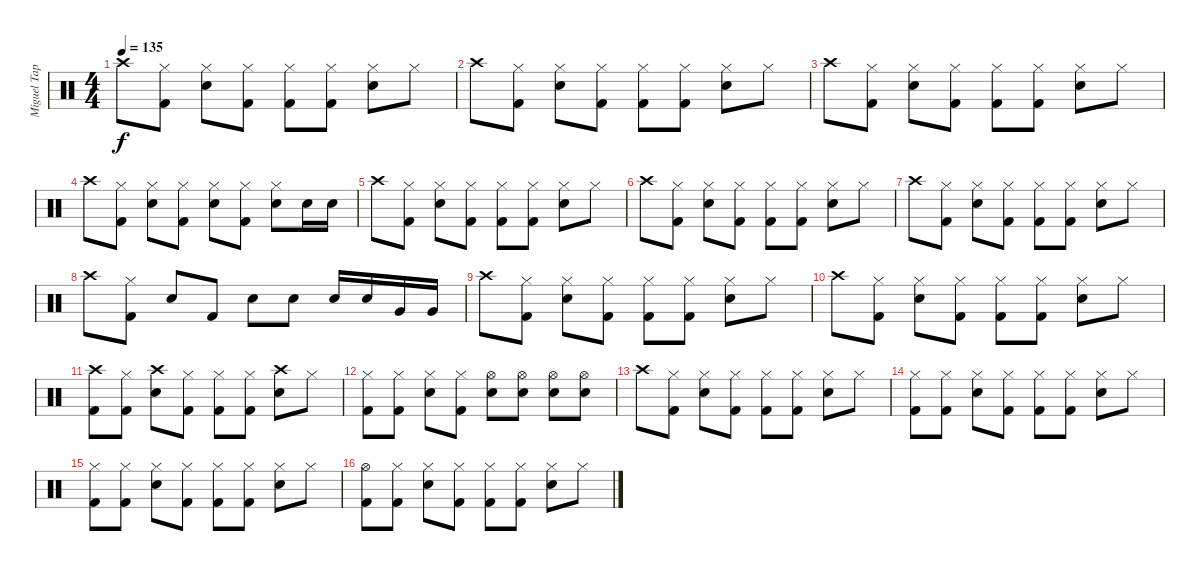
\track ("Miguel Tapia" "Miguel Tap") {instrument percussion}
\staff {score}
\articulation defaults
\ts (4 4)
\tempo 135
\clef neutral
\ks c "Crash high (hit)".8{dy f}
("Hi-Hat (closed)" "Kick (hit) 2").8 ("Hi-Hat (closed)" "Snare (hit) 2").8 ("Hi-Hat (closed)" "Kick (hit) 2").8 ("Hi-Hat (closed)" "Kick (hit) 2").8 ("Hi-Hat (closed)" "Kick (hit) 2").8 ("Hi-Hat (closed)" "Snare (hit) 2").8 "Hi-Hat (closed)".8 |
"Crash high (hit)".8 ("Hi-Hat (closed)" "Kick (hit) 2").8 ("Hi-Hat (closed)" "Snare (hit) 2").8 ("Hi-Hat (closed)" "Kick (hit) 2").8 ("Hi-Hat (closed)" "Kick (hit) 2").8 ("Hi-Hat (closed)" "Kick (hit) 2").8 ("Hi-Hat (closed)" "Snare (hit) 2").8 "Hi-Hat (closed)".8 |
"Crash high (hit)".8 ("Hi-Hat (closed)" "Kick (hit) 2").8 ("Hi-Hat (closed)" "Snare (hit) 2").8 ("Hi-Hat (closed)" "Kick (hit) 2").8 ("Hi-Hat (closed)" "Kick (hit) 2").8 ("Hi-Hat (closed)" "Kick (hit) 2").8 ("Hi-Hat (closed)" "Snare (hit) 2").8 "Hi-Hat (closed)".8 |
"Crash high (hit)".8 ("Hi-Hat (closed)" "Kick (hit) 2").8 ("Hi-Hat (closed)" "Snare (hit) 2").8 ("Hi-Hat (closed)" "Kick (hit) 2").8 ("Hi-Hat (closed)" "Snare (hit) 2").8 ("Hi-Hat (closed)" "Kick (hit) 2").8 ("Hi-Hat (closed)" "Snare (hit) 2").8 "Snare (hit) 2".16 "Snare (hit) 2".16 |
"Crash high (hit)".8 ("Hi-Hat (closed)" "Kick (hit) 2").8 ("Hi-Hat (closed)" "Snare (hit) 2").8 ("Hi-Hat (closed)" "Kick (hit) 2").8 ("Hi-Hat (closed)" "Kick (hit) 2").8 ("Hi-Hat (closed)" "Kick (hit) 2").8 ("Hi-Hat (closed)" "Snare (hit) 2").8 "Hi-Hat (closed)".8 |
"Crash high (hit)".8 ("Hi-Hat (closed)" "Kick (hit) 2").8 ("Hi-Hat (closed)" "Snare (hit) 2").8 ("Hi-Hat (closed)" "Kick (hit) 2").8 ("Hi-Hat (closed)" "Kick (hit) 2").8 ("Hi-Hat (closed)" "Kick (hit) 2").8 ("Hi-Hat (closed)" "Snare (hit) 2").8 "Hi-Hat (closed)".8 |
"Crash high (hit)".8 ("Hi-Hat (closed)" "Kick (hit) 2").8 ("Hi-Hat (closed)" "Snare (hit) 2").8 ("Hi-Hat (closed)" "Kick (hit) 2").8 ("Hi-Hat (closed)" "Kick (hit) 2").8 ("Hi-Hat (closed)" "Kick (hit) 2").8 ("Hi-Hat (closed)" "Snare (hit) 2").8 "Hi-Hat (closed)".8 |
"Crash high (hit)".8 ("Hi-Hat (closed)" "Kick (hit) 2").8 "Snare (hit) 2".8 "Kick (hit) 2".8 "Snare (hit) 2".8 "Snare (hit) 2".8 "Snare (hit) 2".16 "Snare (hit) 2".16 "Very Low Tom (hit)".16 "Very Low Tom (hit)".16 |
"Crash high (hit)".8 ("Hi-Hat (closed)" "Kick (hit) 2").8 ("Hi-Hat (closed)" "Snare (hit) 2").8 ("Hi-Hat (closed)" "Kick (hit) 2").8 ("Hi-Hat (closed)" "Kick (hit) 2").8 ("Hi-Hat (closed)" "Kick (hit) 2").8 ("Hi-Hat (closed)" "Snare (hit) 2").8 "Hi-Hat (closed)".8 |
"Crash high (hit)".8 ("Hi-Hat (closed)" "Kick (hit) 2").8 ("Hi-Hat (closed)" "Snare (hit) 2").8 ("Hi-Hat (closed)" "Kick (hit) 2").8 ("Hi-Hat (closed)" "Kick (hit) 2").8 ("Hi-Hat (closed)" "Kick (hit) 2").8 ("Hi-Hat (closed)" "Snare (hit) 2").8 "Hi-Hat (closed)".8 |
("Crash high (hit)" "Kick (hit) 2").8 ("Hi-Hat (closed)" "Kick (hit) 2").8 ("Crash high (hit)" "Snare (hit) 2").8 ("Hi-Hat (closed)" "Kick (hit) 2").8 ("Hi-Hat (closed)" "Kick (hit) 2").8 ("Hi-Hat (closed)" "Kick (hit) 2").8 ("Crash high (hit)" "Snare (hit) 2").8 "Hi-Hat (closed)".8 |
("Hi-Hat (closed)" "Kick (hit) 2").8 ("Hi-Hat (closed)" "Kick (hit) 2").8 ("Hi-Hat (closed)" "Snare (hit) 2").8 ("Hi-Hat (closed)" "Kick (hit) 2").8 ("Hi-Hat (open)" "Snare (hit) 2").8 ("Hi-Hat (open)" "Snare (hit) 2").8 ("Hi-Hat (open)" "Snare (hit) 2").8 ("Hi-Hat (open)" "Snare (hit) 2").8 |
"Crash high (hit)".8 ("Hi-Hat (closed)" "Kick (hit) 2").8 ("Hi-Hat (closed)" "Snare (hit) 2").8 ("Hi-Hat (closed)" "Kick (hit) 2").8 ("Hi-Hat (closed)" "Kick (hit) 2").8 ("Hi-Hat (closed)" "Kick (hit) 2").8 ("Hi-Hat (closed)" "Snare (hit) 2").8 "Hi-Hat (closed)".8 |
("Hi-Hat (closed)" "Kick (hit) 2").8 ("Hi-Hat (closed)" "Kick (hit) 2").8 ("Hi-Hat (closed)" "Snare (hit) 2").8 ("Hi-Hat (closed)" "Kick (hit) 2").8 ("Hi-Hat (closed)" "Kick (hit) 2").8 ("Hi-Hat (closed)" "Kick (hit) 2").8 ("Hi-Hat (closed)" "Snare (hit) 2").8 "Hi-Hat (closed)".8 |
("Hi-Hat (closed)" "Kick (hit) 2").8 ("Hi-Hat (closed)" "Kick (hit) 2").8 ("Hi-Hat (closed)" "Snare (hit) 2").8 ("Hi-Hat (closed)" "Kick (hit) 2").8 ("Hi-Hat (closed)" "Kick (hit) 2").8 ("Hi-Hat (closed)" "Kick (hit) 2").8 ("Hi-Hat (closed)" "Snare (hit) 2").8 "Hi-Hat (closed)".8 |
("Hi-Hat (open)" "Kick (hit) 2").8 ("Hi-Hat (closed)" "Kick (hit) 2").8 ("Hi-Hat (closed)" "Snare (hit) 2").8 ("Hi-Hat (closed)" "Kick (hit) 2").8 ("Hi-Hat (closed)" "Kick (hit) 2").8 ("Hi-Hat (closed)" "Kick (hit) 2").8 ("Hi-Hat (closed)" "Snare (hit) 2").8 "Hi-Hat (closed)".8
